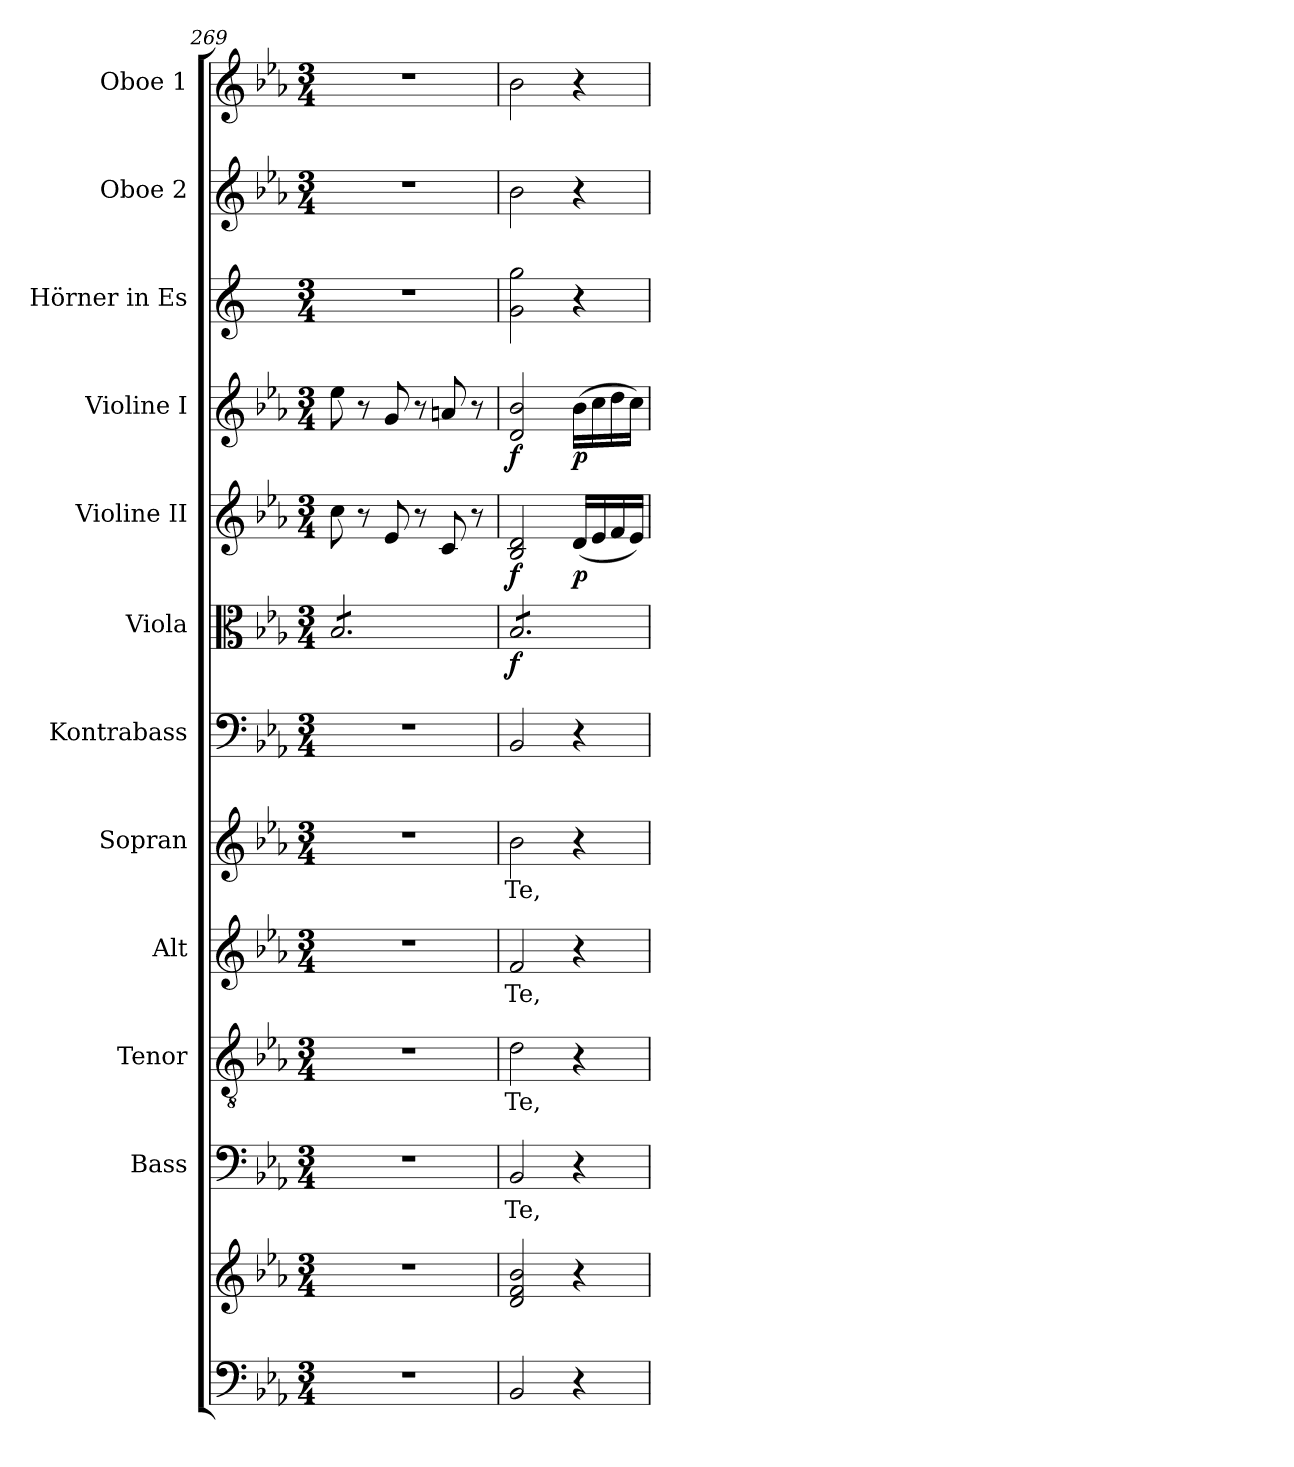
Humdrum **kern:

**kern	**kern	**kern	**text	**kern	**text	**kern	**text	**kern	**text	**kern	**kern	**dynam	**kern	**dynam	**kern	**dynam	**kern	**kern	**kern
*part12	*part12	*part11	*part11	*part10	*part10	*part9	*part9	*part8	*part8	*part7	*part6	*part6	*part5	*part5	*part4	*part4	*part3	*part2	*part1
*staff13	*staff12	*staff11	*staff11	*staff10	*staff10	*staff9	*staff9	*staff8	*staff8	*staff7	*staff6	*staff6	*staff5	*staff5	*staff4	*staff4	*staff3	*staff2	*staff1
*	*	*I"Bass	*	*I"Tenor	*	*I"Alt	*	*I"Sopran	*	*I"Kontrabass	*I"Viola	*	*I"Violine II	*	*I"Violine I	*	*I"Hörner in Es	*I"Oboe 2	*I"Oboe 1
*	*	*I'B.	*	*I'T.	*	*I'A.	*	*I'S.	*	*I'Kb.	*I'Vla.	*	*I'Vl. II	*	*I'Vl. I	*	*	*I'Ob. 2	*I'Ob. 1
*clefF4	*clefG2	*clefF4	*	*clefGv2	*	*clefG2	*	*clefG2	*	*clefF4	*clefC3	*	*clefG2	*	*clefG2	*	*clefG2	*clefG2	*clefG2
*	*	*	*	*	*	*	*	*	*	*ITrd7c12	*	*	*	*	*	*	*ITrd5c9	*	*
*k[b-e-a-]	*k[b-e-a-]	*k[b-e-a-]	*	*k[b-e-a-]	*	*k[b-e-a-]	*	*k[b-e-a-]	*	*k[b-e-a-]	*k[b-e-a-]	*	*k[b-e-a-]	*	*k[b-e-a-]	*	*k[b-e-a-]	*k[b-e-a-]	*k[b-e-a-]
*E-:	*E-:	*E-:	*	*E-:	*	*E-:	*	*E-:	*	*E-:	*E-:	*	*E-:	*	*E-:	*	*E-:	*E-:	*E-:
*M3/4	*M3/4	*M3/4	*	*M3/4	*	*M3/4	*	*M3/4	*	*M3/4	*M3/4	*	*M3/4	*	*M3/4	*	*M3/4	*M3/4	*M3/4
=269	=269	=269	=269	=269	=269	=269	=269	=269	=269	=269	=269	=269	=269	=269	=269	=269	=269	=269	=269
*	*	*	*	*	*	*	*	*	*	*	*tremolo	*	*	*	*	*	*	*	*
2.r	2.r	2.r	.	2.r	.	2.r	.	2.r	.	2.r	8B-/L	.	8cc\	.	8ee-\	.	2.r	2.r	2.r
.	.	.	.	.	.	.	.	.	.	.	8B-/	.	8r	.	8r	.	.	.	.
.	.	.	.	.	.	.	.	.	.	.	8B-/	.	8e-/	.	8g/	.	.	.	.
.	.	.	.	.	.	.	.	.	.	.	8B-/	.	8r	.	8r	.	.	.	.
.	.	.	.	.	.	.	.	.	.	.	8B-/	.	8c/	.	8an/	.	.	.	.
.	.	.	.	.	.	.	.	.	.	.	8B-/J	.	8r	.	8r	.	.	.	.
!!LO:PB:g=z
=270	=270	=270	=270	=270	=270	=270	=270	=270	=270	=270	=270	=270	=270	=270	=270	=270	=270	=270	=270
!	!	!	!LO:LY:b	!	!LO:LY:b	!	!LO:LY:b	!	!LO:LY:b	!	!	!LO:DY:b	!	!LO:DY:b	!	!LO:DY:b	!	!	!
2BB-/	2d/ 2f/ 2b-/	2BB-/	Te,	2d\	Te,	2f/	Te,	2b-\	Te,	2BBB-/	8B-/L	f	2B-/ 2d/	f	2d/ 2b-/	f	2B-\ 2b-\	2b-\	2b-\
.	.	.	.	.	.	.	.	.	.	.	8B-/	.	.	.	.	.	.	.	.
.	.	.	.	.	.	.	.	.	.	.	8B-/	.	.	.	.	.	.	.	.
.	.	.	.	.	.	.	.	.	.	.	8B-/	.	.	.	.	.	.	.	.
!	!	!	!	!	!	!	!	!	!	!	!	!	!	!LO:DY:b	!	!LO:DY:b	!	!	!
4r	4r	4r	.	4r	.	4r	.	4r	.	4r	8B-/	.	(<16d/LL	p	(>16b-\LL	p	4r	4r	4r
.	.	.	.	.	.	.	.	.	.	.	.	.	16e-/	.	16cc\	.	.	.	.
.	.	.	.	.	.	.	.	.	.	.	8B-/J	.	16f/	.	16dd\	.	.	.	.
*	*	*	*	*	*	*	*	*	*	*	*Xtremolo	*	*	*	*	*	*	*	*
.	.	.	.	.	.	.	.	.	.	.	.	.	16e-/JJ)	.	16cc\JJ)	.	.	.	.
=	=	=	=	=	=	=	=	=	=	=	=	=	=	=	=	=	=	=	=
*-	*-	*-	*-	*-	*-	*-	*-	*-	*-	*-	*-	*-	*-	*-	*-	*-	*-	*-	*-
